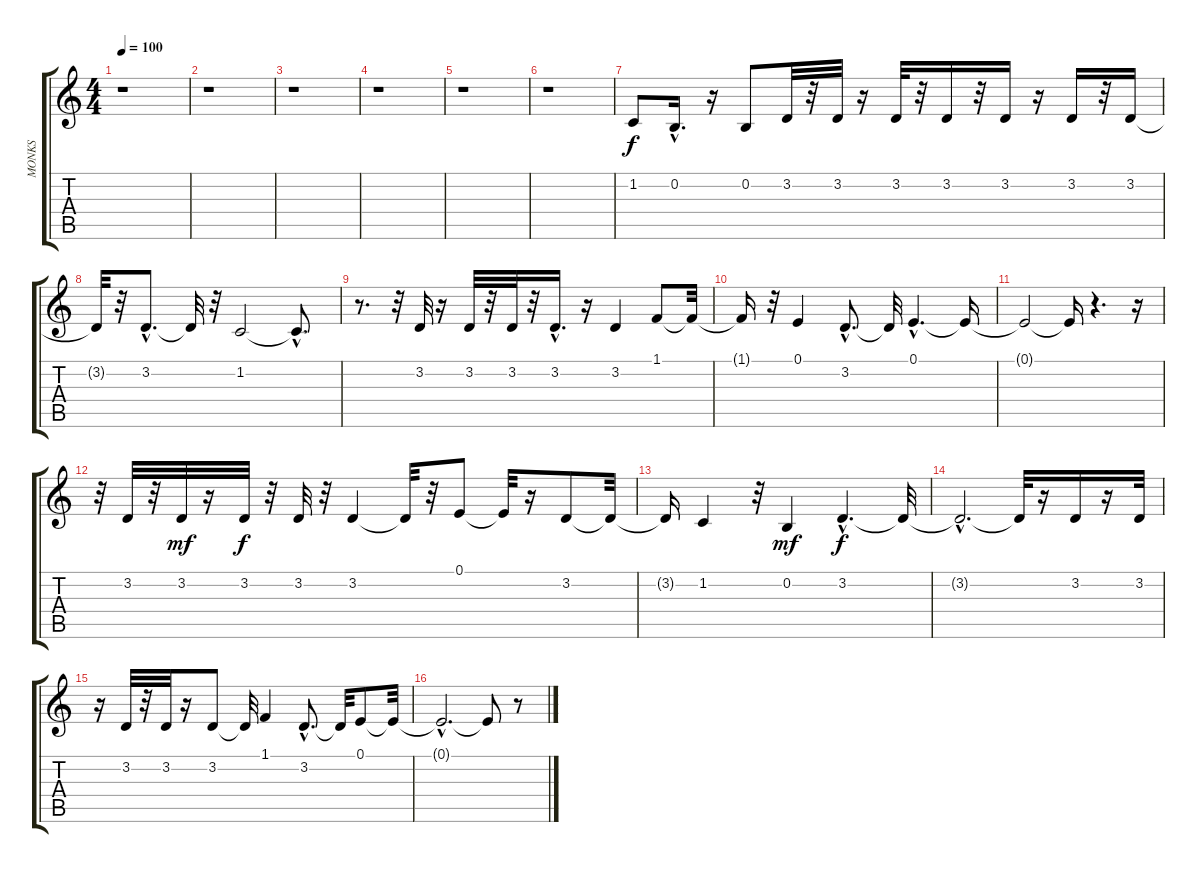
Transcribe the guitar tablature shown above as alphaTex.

\track ("MONKS" "MONKS") {instrument musicbox}
\staff {score tabs}
\tuning (E4 B3 G3 D3 A2 E2) {hide}
\ts (4 4)
\tempo 100
\clef g2
\ks c
r.1{dy f} |
r.1 |
r.1 |
r.1 |
r.1 |
r.1 |
1.2.8 0.2{hac}.16{d} r.16 0.2.8 3.2.32 r.32 3.2.32 r.16 3.2.32 r.32 3.2.16 r.32 3.2.16 r.16 3.2.16 r.32 3.2.16 |
3.2{t}.32 r.32 3.2{hac}.8{d} 3.2{t}.32 r.32 1.2.2 1.2{hac t}.8{d} |
r.8{d} r.32 3.2.32 r.16 3.2.32 r.32 3.2.32 r.32 3.2{hac}.16{d} r.16 3.2.4 1.1.8 1.1{t}.32 |
1.1{t}.16 r.32 0.1.4 3.2{hac}.8{d} 3.2{t}.32 0.1{hac}.4{d} 0.1{t}.16 |
0.1{t}.2 0.1{t}.16 r.4{d} r.16 |
r.32 3.2.32 r.32 3.2.32{dy mf} r.16 3.2.32{dy f} r.32 3.2.32 r.32 3.2.4 3.2{t}.32 r.32 0.1.8 0.1{t}.32 r.16 3.2.8 3.2{t}.32 |
3.2{t}.16 1.2.4 r.32 0.2.4{dy mf} 3.2{hac}.4{d dy f} 3.2{t}.32 |
3.2{hac t}.2{d} 3.2{t}.32 r.16 3.2.16 r.16 3.2.32 |
r.16 3.2.32 r.32 3.2.32 r.16 3.2.8 3.2{t}.32 1.1.4 3.2{hac}.8{d} 3.2{t}.32 0.1.8 0.1{t}.32 |
0.1{hac t}.2{d} 0.1{t}.8 r.8
